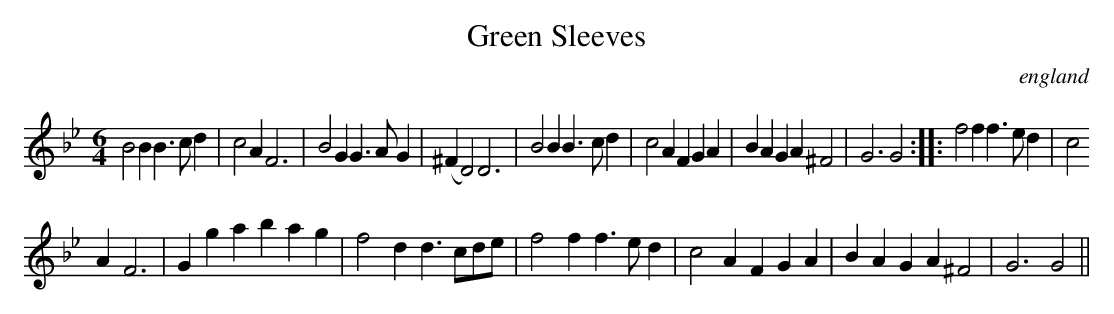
X:1
T:Green Sleeves
O:england
M:6/4
L:1/4
K:G minor
B2BB>cd|c2AF3|B2GG>AG|(^FD2)D3|B2BB>cd|c2AFGA|BAGA^F2|G3G2:||:f2ff>ed|c2
AF3|Ggabag|f2dd>cd/2e/2|f2ff>ed|c2AFGA|BAGA^F2|G3G2||
